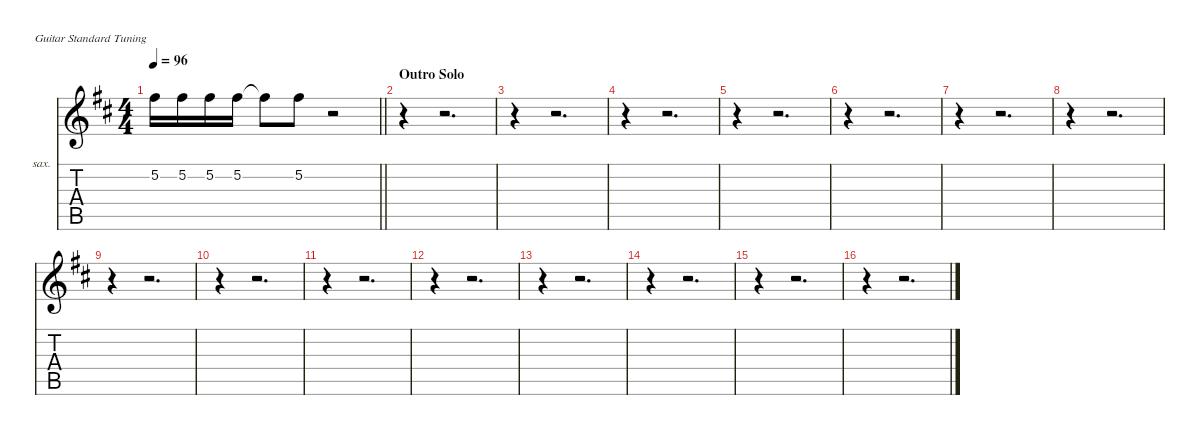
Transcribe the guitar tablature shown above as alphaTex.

\defaultSystemsLayout 4
\hideDynamics
\bracketExtendMode nobrackets
\firstSystemTrackNameOrientation horizontal
\otherSystemsTrackNameOrientation horizontal
\track ("Vocals" "sax.") {instrument tenorsax}
\staff {score tabs}
\tuning (E4 B3 G3 D3 A2 E2)
\displaytranspose 14
\ts (4 4)
\tempo 96
\clef g2
\barLineRight lightlight
\ks d
5.2{t acc #}.16{dy f} 5.2{acc #}.16 5.2{acc #}.16 5.2{acc #}.16 5.2{t acc #}.8 5.2{acc #}.8 r.2 |
\section ("" "Outro Solo")
r.4 r.2{d} |
r.4 r.2{d} |
r.4 r.2{d} |
r.4 r.2{d} |
r.4 r.2{d} |
r.4 r.2{d} |
r.4 r.2{d} |
r.4 r.2{d} |
r.4 r.2{d} |
r.4 r.2{d} |
r.4 r.2{d} |
r.4 r.2{d} |
r.4 r.2{d} |
r.4 r.2{d} |
r.4 r.2{d}
